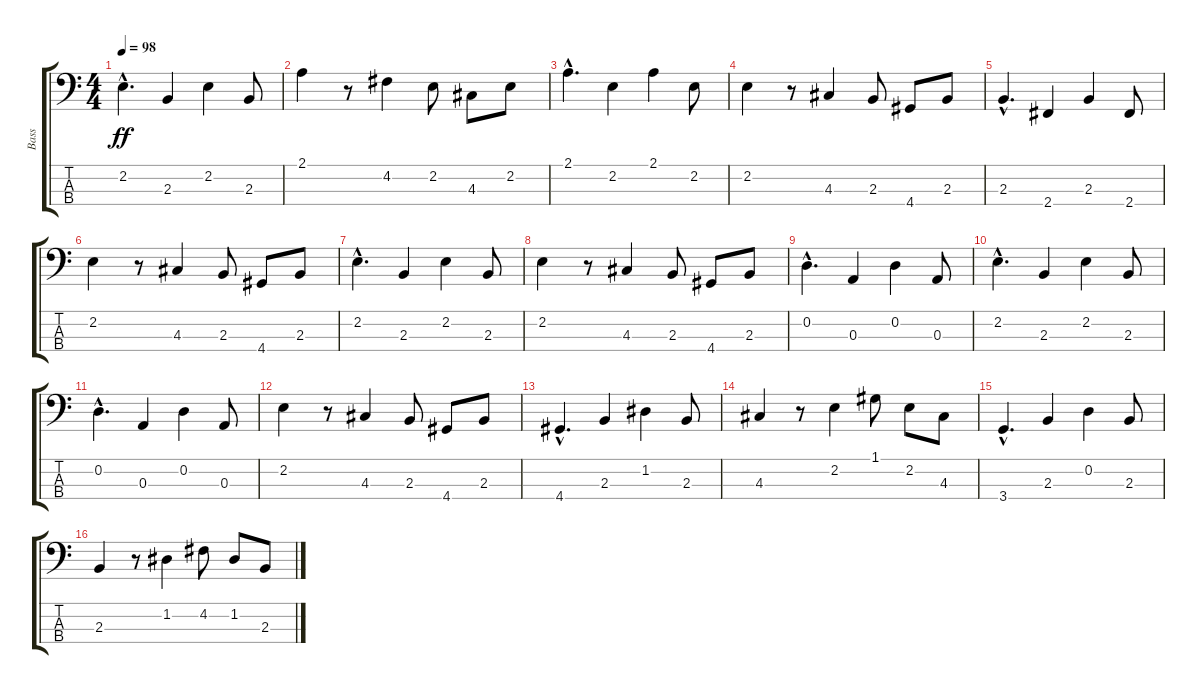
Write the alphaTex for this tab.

\track ("Bass" "Bass") {instrument electricguitarmuted}
\staff {score tabs}
\tuning (G2 D2 A1 E1) {hide}
\ts (4 4)
\tempo 98
\clef f4
\ks c
2.2{hac}.4{d dy ff} 2.3.4 2.2.4 2.3.8 |
2.1.4 r.8 4.2.4 2.2.8 4.3.8 2.2.8 |
2.1{hac}.4{d} 2.2.4 2.1.4 2.2.8 |
2.2.4 r.8 4.3.4 2.3.8 4.4.8 2.3.8 |
2.3{hac}.4{d} 2.4.4 2.3.4 2.4.8 |
2.2.4 r.8 4.3.4 2.3.8 4.4.8 2.3.8 |
2.2{hac}.4{d} 2.3.4 2.2.4 2.3.8 |
2.2.4 r.8 4.3.4 2.3.8 4.4.8 2.3.8 |
0.2{hac}.4{d} 0.3.4 0.2.4 0.3.8 |
2.2{hac}.4{d} 2.3.4 2.2.4 2.3.8 |
0.2{hac}.4{d} 0.3.4 0.2.4 0.3.8 |
2.2.4 r.8 4.3.4 2.3.8 4.4.8 2.3.8 |
4.4{hac}.4{d} 2.3.4 1.2.4 2.3.8 |
4.3.4 r.8 2.2.4 1.1.8 2.2.8 4.3.8 |
3.4{hac}.4{d} 2.3.4 0.2.4 2.3.8 |
2.3.4 r.8 1.2.4 4.2.8 1.2.8 2.3.8
